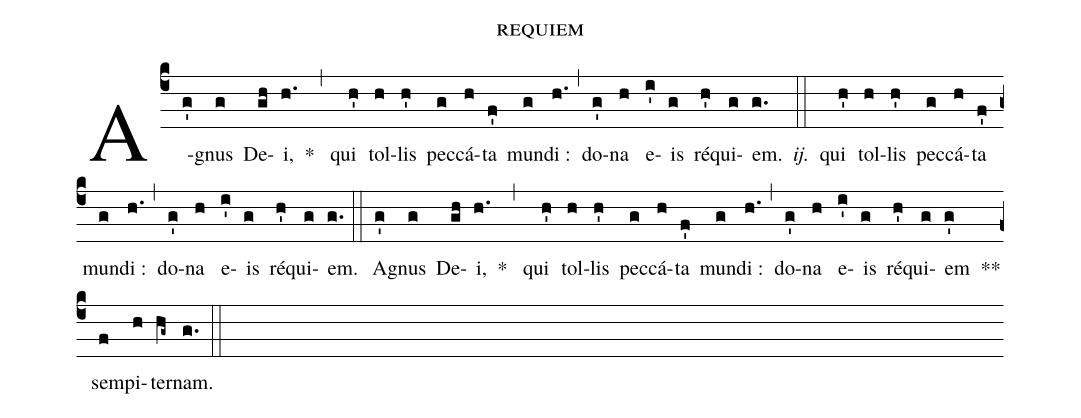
name:requiem;
%%
(c4)A-(g')gnus(g) De(gh)i,(h.) * (,)
qui(h') tol(h)lis(h') pec(g)cá(h)ta(f') mun(g)di :(h.) (,)
do(g')na(h) e(i')is(g) ré(h')qui(g)em.(g.) <i>ij.</i>(::)

%A(g')gnus(g) De(gh)i,(h.) * (,)
qui(h') tol(h)lis(h') pec(g)cá(h)ta(f') mun(g)di :(h.) (,)
do(g')na(h) e(i')is(g) ré(h')qui(g)em.(g.) (::)

A(g')gnus(g) De(gh)i,(h.) * (,)
qui(h') tol(h)lis(h') pec(g)cá(h)ta(f') mun(g)di :(h.) (,)
do(g')na(h) e(i')is(g) ré(h')qui(g)em(g') **()
sem(f)pi(h)ter(hg~)nam.(g.) (::)
